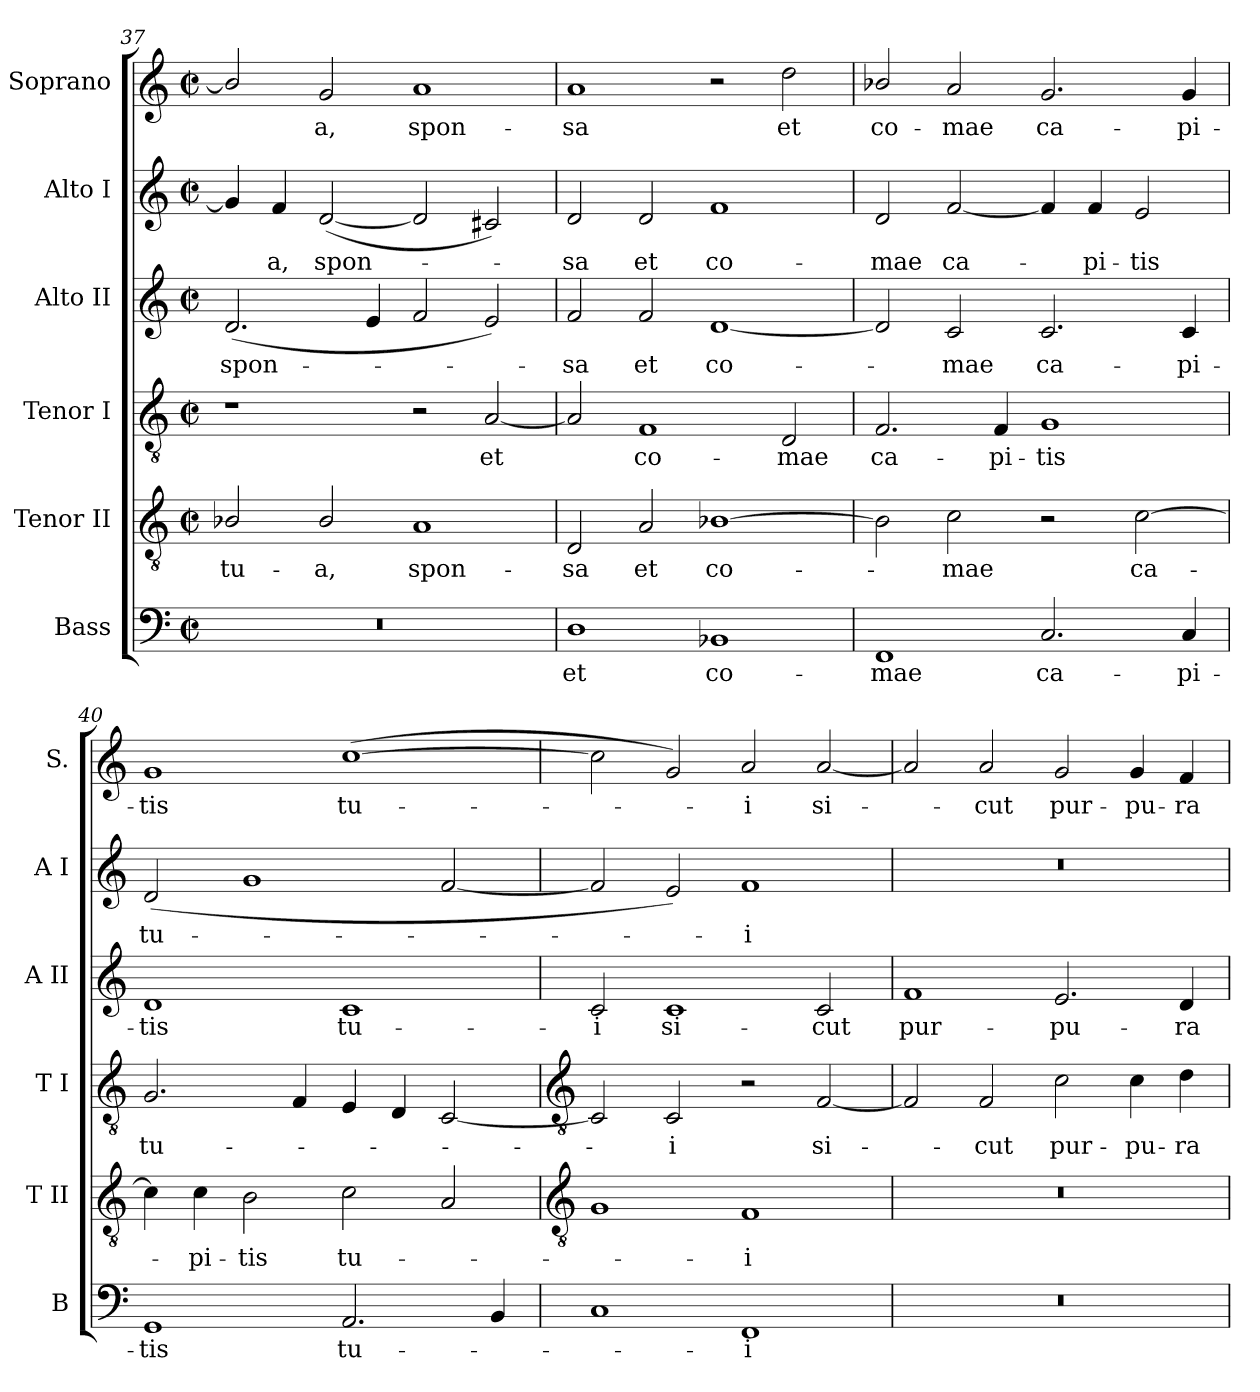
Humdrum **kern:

**kern	**text	**kern	**text	**kern	**text	**kern	**text	**kern	**text	**kern	**text
*part6	*part6	*part5	*part5	*part4	*part4	*part3	*part3	*part2	*part2	*part1	*part1
*staff6	*staff6	*staff5	*staff5	*staff4	*staff4	*staff3	*staff3	*staff2	*staff2	*staff1	*staff1
*I"Bass	*	*I"Tenor II	*	*I"Tenor I	*	*I"Alto II	*	*I"Alto I	*	*I"Soprano	*
*I'B	*	*I'T II	*	*I'T I	*	*I'A II	*	*I'A I	*	*I'S.	*
*clefF4	*	*clefGv2	*	*clefGv2	*	*clefG2	*	*clefG2	*	*clefG2	*
*k[]	*	*k[]	*	*k[]	*	*k[]	*	*k[]	*	*k[]	*
*C:	*	*C:	*	*C:	*	*C:	*	*C:	*	*C:	*
*M4/2	*	*M4/2	*	*M4/2	*	*M4/2	*	*M4/2	*	*M4/2	*
*met(c|)	*	*met(c|)	*	*met(c|)	*	*met(c|)	*	*met(c|)	*	*met(c|)	*
=37	=37	=37	=37	=37	=37	=37	=37	=37	=37	=37	=37
!	!	!	!LO:LY:b	!	!	!	!LO:LY:b	!	!	!	!
0r	.	2B-X/	tu-	1r	.	(<2.d	spon-	4g]	.	2b-/]	.
!	!	!	!	!	!	!	!	!	!LO:LY:b	!	!
.	.	.	.	.	.	.	.	4f	a,	.	.
!	!	!	!LO:LY:b	!	!	!	!	!	!LO:LY:b	!	!LO:LY:b
.	.	2B-/	-a,	.	.	.	.	(<[2d	spon-	2g	a,
.	.	.	.	.	.	4e	.	.	.	.	.
!	!	!	!LO:LY:b	!	!	!	!	!	!	!	!LO:LY:b
.	.	1A	spon-	2r	.	2f	.	2d]	.	1a	spon-
!	!	!	!	!	!LO:LY:b	!	!	!	!	!	!
.	.	.	.	[2A	et	2e)	.	2c#X)	.	.	.
=38	=38	=38	=38	=38	=38	=38	=38	=38	=38	=38	=38
!	!LO:LY:b	!	!LO:LY:b	!	!	!	!LO:LY:b	!	!LO:LY:b	!	!LO:LY:b
1D	et	2D	-sa	2A]	.	2f	sa	2d	sa	1a	-sa
!	!	!	!LO:LY:b	!	!LO:LY:b	!	!LO:LY:b	!	!LO:LY:b	!	!
.	.	2A	et	1F	co-	2f	et	2d	et	.	.
!	!LO:LY:b	!	!LO:LY:b	!	!	!	!LO:LY:b	!	!LO:LY:b	!	!
1BB-X	co-	[1B-X	co-	.	.	[1d	co-	1f	co-	2r	.
!	!	!	!	!	!LO:LY:b	!	!	!	!	!	!LO:LY:b
.	.	.	.	2D	-mae	.	.	.	.	2dd	et
=39	=39	=39	=39	=39	=39	=39	=39	=39	=39	=39	=39
!	!LO:LY:b	!	!	!	!LO:LY:b	!	!	!	!LO:LY:b	!	!LO:LY:b
1FF	-mae	2B-]	.	2.F	ca-	2d]	.	2d	-mae	2b-X/	co-
!	!	!	!LO:LY:b	!	!	!	!LO:LY:b	!	!LO:LY:b	!	!LO:LY:b
.	.	2c	mae	.	.	2c	mae	[2f	ca-	2a	-mae
!	!	!	!	!	!LO:LY:b	!	!	!	!	!	!
.	.	.	.	4F	-pi-	.	.	.	.	.	.
!	!LO:LY:b	!	!	!	!LO:LY:b	!	!LO:LY:b	!	!	!	!LO:LY:b
2.C	ca-	2r	.	1G	-tis	2.c	ca-	4f]	.	2.g	ca-
!	!	!	!	!	!	!	!	!	!LO:LY:b	!	!
.	.	.	.	.	.	.	.	4f	pi-	.	.
!	!	!	!LO:LY:b	!	!	!	!	!	!LO:LY:b	!	!
.	.	[2c	ca-	.	.	.	.	2e	-tis	.	.
!	!LO:LY:b	!	!	!	!	!	!LO:LY:b	!	!	!	!LO:LY:b
4C	-pi-	.	.	.	.	4c	-pi-	.	.	4g	-pi-
=40	=40	=40	=40	=40	=40	=40	=40	=40	=40	=40	=40
!	!LO:LY:b	!	!	!	!LO:LY:b	!	!LO:LY:b	!	!LO:LY:b	!	!LO:LY:b
1GG	-tis	4c]	.	2.G	tu-	1d	-tis	(<2d	tu-	1g	-tis
!	!	!	!LO:LY:b	!	!	!	!	!	!	!	!
.	.	4c	pi-	.	.	.	.	.	.	.	.
!	!	!	!LO:LY:b	!	!	!	!	!	!	!	!
.	.	2B	-tis	.	.	.	.	1g	.	.	.
.	.	.	.	4F	.	.	.	.	.	.	.
!	!LO:LY:b	!	!LO:LY:b	!	!	!	!LO:LY:b	!	!	!	!LO:LY:b
2.AA	tu-	2c	tu-	4E	.	1c	tu-	.	.	(<[1cc	tu-
.	.	.	.	4D	.	.	.	.	.	.	.
.	.	2A	.	[2C	.	.	.	[2f	.	.	.
4BB	.	.	.	.	.	.	.	.	.	.	.
!!LO:LB:g=z
=41	=41	=41	=41	=41	=41	=41	=41	=41	=41	=41	=41
*	*	*clefGv2	*	*clefGv2	*	*	*	*	*	*	*
!	!	!	!	!	!	!	!LO:LY:b	!	!	!	!
1C	.	1G	.	2C]	.	2c	-i	2f]	.	2cc]	.
!	!	!	!	!	!LO:LY:b	!	!LO:LY:b	!	!	!	!
.	.	.	.	2C	i	1c	si-	2e)	.	2g)	.
!	!LO:LY:b	!	!LO:LY:b	!	!	!	!	!	!LO:LY:b	!	!LO:LY:b
1FF	i	1F	i	2r	.	.	.	1f	i	2a	i
!	!	!	!	!	!LO:LY:b	!	!LO:LY:b	!	!	!	!LO:LY:b
.	.	.	.	[2F	si-	2c	-cut	.	.	[2a	si-
=42	=42	=42	=42	=42	=42	=42	=42	=42	=42	=42	=42
!	!	!	!	!	!	!	!LO:LY:b	!	!	!	!
0r	.	0r	.	2F]	.	1f	pur-	0r	.	2a]	.
!	!	!	!	!	!LO:LY:b	!	!	!	!	!	!LO:LY:b
.	.	.	.	2F	cut	.	.	.	.	2a	cut
!	!	!	!	!	!LO:LY:b	!	!LO:LY:b	!	!	!	!LO:LY:b
.	.	.	.	2c	pur-	2.e	-pu-	.	.	2g	pur-
!	!	!	!	!	!LO:LY:b	!	!	!	!	!	!LO:LY:b
.	.	.	.	4c	-pu-	.	.	.	.	4g	-pu-
!	!	!	!	!	!LO:LY:b	!	!LO:LY:b	!	!	!	!LO:LY:b
.	.	.	.	4d	-ra	4d	-ra	.	.	4f	-ra
=	=	=	=	=	=	=	=	=	=	=	=
*-	*-	*-	*-	*-	*-	*-	*-	*-	*-	*-	*-
